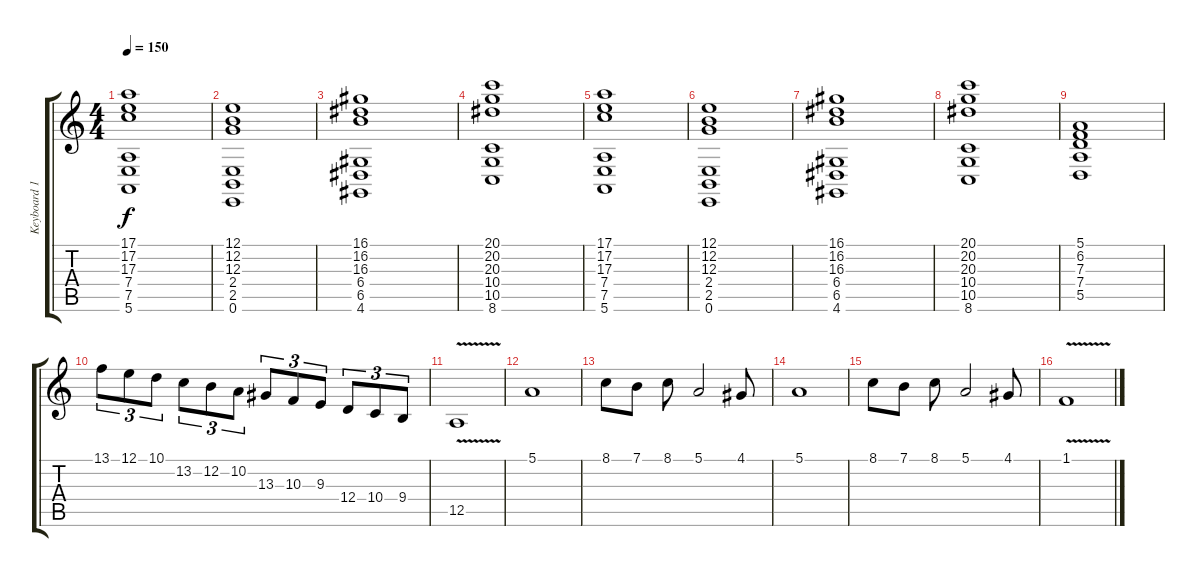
\track ("Keyboard 1" "Keyboard 1") {instrument stringensemble1}
\staff {score tabs}
\tuning (E4 B3 G3 D3 A2 E2) {hide}
\ts (4 4)
\tempo 150
\clef g2
\ks aminor
(17.1 17.2 17.3 7.4 7.5 5.6).1{dy f} |
(12.1 12.2 12.3 2.4 2.5 0.6).1 |
(16.1 16.2 16.3 6.4 6.5 4.6).1 |
(20.1 20.2 20.3 10.4 10.5 8.6).1 |
(17.1 17.2 17.3 7.4 7.5 5.6).1 |
(12.1 12.2 12.3 2.4 2.5 0.6).1 |
(16.1 16.2 16.3 6.4 6.5 4.6).1 |
(20.1 20.2 20.3 10.4 10.5 8.6).1 |
(5.1 6.2 7.3 7.4 5.5).1 |
13.1.8{tu (3 2)} 12.1.8{tu (3 2)} 10.1.8{tu (3 2)} 13.2.8{tu (3 2)} 12.2.8{tu (3 2)} 10.2.8{tu (3 2)} 13.3.8{tu (3 2)} 10.3.8{tu (3 2)} 9.3.8{tu (3 2)} 12.4.8{tu (3 2)} 10.4.8{tu (3 2)} 9.4.8{tu (3 2)} |
12.5{v}.1 |
5.1.1 |
8.1.8 7.1.8 8.1.8 5.1.2 4.1.8 |
5.1.1 |
8.1.8 7.1.8 8.1.8 5.1.2 4.1.8 |
1.1{v}.1
